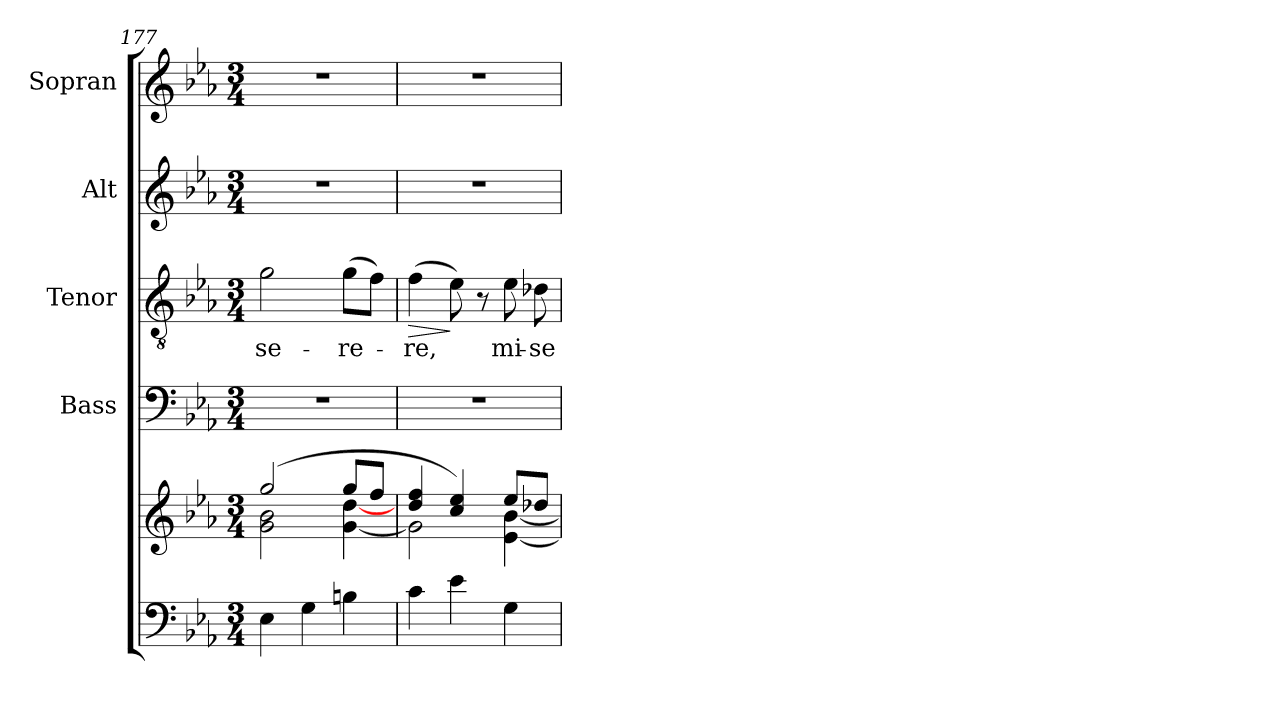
**kern	**kern	**kern	**kern	**text	**dynam	**kern	**kern
*part5	*part5	*part4	*part3	*part3	*part3	*part2	*part1
*staff6	*staff5	*staff4	*staff3	*staff3	*staff3	*staff2	*staff1
*	*	*I"Bass	*I"Tenor	*	*	*I"Alt	*I"Sopran
*	*	*I'B.	*I'T.	*	*	*I'A.	*I'S.
*clefF4	*clefG2	*clefF4	*clefGv2	*	*	*clefG2	*clefG2
*k[b-e-a-]	*k[b-e-a-]	*k[b-e-a-]	*k[b-e-a-]	*	*	*k[b-e-a-]	*k[b-e-a-]
*E-:	*E-:	*E-:	*E-:	*	*	*E-:	*E-:
*M3/4	*M3/4	*M3/4	*M3/4	*	*	*M3/4	*M3/4
=177	=177	=177	=177	=177	=177	=177	=177
*	*^	*	*	*	*	*	*
!	!	!	!	!	!LO:LY:b	!	!	!
4E-\	(2gg/	2g\ 2b-\	2.r	2g\	-se-	.	2.r	2.r
4G\	.	.	.	.	.	.	.	.
!	!	!	!	!	!LO:LY:b	!	!	!
4Bn\	8gg/L	[<4g\ [<4dd\	.	(>8g\L	-re-	.	.	.
.	8ff/J	.	.	8f\J)	.	.	.	.
=178	=178	=178	=178	=178	=178	=178	=178	=178
!	!	!	!	!	!LO:LY:b	!LO:HP:b	!	!
4c\	4dd/ 4ff/	2g\]	2.r	(>4f\	-re,	>	2.r	2.r
4e-\	4cc/ 4ee-/)	.	.	8e-\)	.	]	.	.
.	.	.	.	8r	.	.	.	.
!	!	!	!	!	!LO:LY:b	!	!	!
4G\	8ee-/L	[<4e-\ [<4b-\	.	8e-\	mi-	.	.	.
!	!	!	!	!	!LO:LY:b	!	!	!
.	8dd-X/J	.	.	8d-X\	-se-	.	.	.
*	*v	*v	*	*	*	*	*	*
=	=	=	=	=	=	=	=
*-	*-	*-	*-	*-	*-	*-	*-
